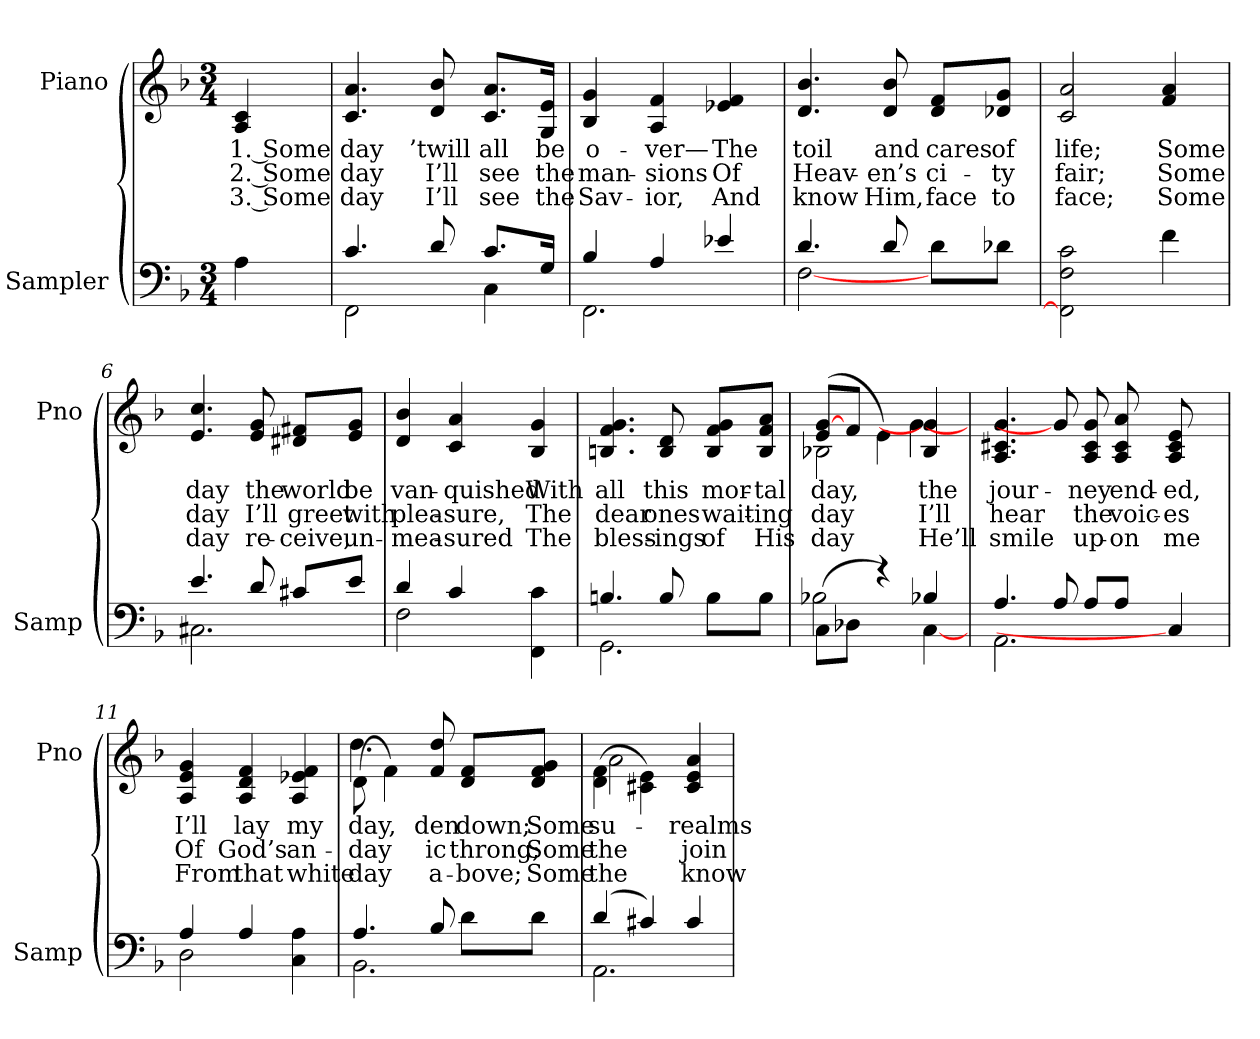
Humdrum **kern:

**kern	**text	**kern	**text	**text	**text
*part2	*part2	*part1	*part1	*part1	*part1
*staff2	*staff2	*staff1	*staff1	*staff1	*staff1
*I"Sampler	*	*I"Piano	*	*	*
*I'Samp	*	*I'Pno	*	*	*
*clefF4	*	*clefG2	*	*	*
*k[b-]	*	*k[b-]	*	*	*
*F:	*	*F:	*	*	*
*M3/4	*	*M3/4	*	*	*
=1	=1	=1	=1	=1	=1
4A	.	4A 4c	1. Some	2. Some	3. Some
=2	=2	=2	=2	=2	=2
*^	*	*	*	*	*
4.c/	2FF	.	4.c 4.a	day	day	day
8d/	.	.	8d 8b-	’twill	I’ll	I’ll
8.c/L	4C	.	8.c/ 8.a/L	all	see	see
16G/Jk	.	.	16G/ 16e/Jk	be	the	the
=3	=3	=3	=3	=3	=3	=3
4B-/	2.FF	.	4B- 4g	o-	man-	Sav-
4A/	.	.	4A 4f	-ver—	-sions	-ior,
4e-X/	.	.	4e-X 4f	The	Of	And
=4	=4	=4	=4	=4	=4	=4
4.d/	[2F	.	4.d 4.b-	toil	Heav-	know
8d/	.	.	8d 8b-	and	-en’s	Him,
8d\L	4ryy	.	8d/ 8f/L	cares	ci-	face
8d-X\J	.	.	8d-X/ 8g/J	of	-ty	to
*v	*v	*	*	*	*	*
=5	=5	=5	=5	=5	=5
2FF] 2F 2c	.	2c 2a	life;	fair;	face;
4f	.	4f 4a	Some	Some	Some
=6	=6	=6	=6	=6	=6
*^	*	*	*	*	*
4.e/	2.C#	.	4.e 4.cc	day	day	day
8d/	.	.	8e 8g	the	I’ll	re-
8c#X/L	.	.	8d#X/ 8f#X/L	world	greet	-ceive,
8e/J	.	.	8e/ 8g/J	be	with	un-
=7	=7	=7	=7	=7	=7	=7
4d/	2F	.	4d 4b-	van-	plea-	-mea-
4c/	.	.	4c 4a	-quished	-sure,	-sured
4FF 4c	4ryy	.	4B- 4g	With	The	The
=8	=8	=8	=8	=8	=8	=8
4.Bn/	2.GG	.	4.Bn 4.f 4.g	all	dear	bless-
8B/	.	.	8B 8d	this	ones	-ings
8B\L	.	.	8B/ 8f/ 8g/L	mor-	wait-	of
8B\J	.	.	8B/ 8f/ 8a/J	-tal	-ing	His
=9	=9	=9	=9	=9	=9	=9
*	*	*	*^	*	*	*
(8C\L	2B-X	.	(8e/ [8g/L	2B-X	day,	day	day
8D-X\J	.	.	8f/J	.	.	.	.
4r)	.	.	4e\)	.	.	.	.
4B-X	[4C	.	4B- 4g]	[4g	the	I’ll	He’ll
*	*	*	*v	*v	*	*	*
=10	=10	=10	=10	=10	=10	=10
4.A/	2.AA	.	4.A 4.c#X 4.g	jour-	hear	smile
8A/	.	.	8g]	.	.	.
8A/L	.	.	8A 8c# 8g	-ney	the	up-
8A/J	.	.	8A 8c# 8a	end-	voic-	-on
4ryy	4C]	.	8A 8c# 8e	-ed,	-es	me
.	.	.	8ryy	.	.	.
=11	=11	=11	=11	=11	=11	=11
4A/	2D	.	4A 4e 4g	I’ll	Of	From
4A/	.	.	4A 4d 4f	lay	God’s	that
4C 4A	4ryy	.	4A 4e-X 4f	my	an-	white
=12	=12	=12	=12	=12	=12	=12
*	*	*	*^	*	*	*
4.A/	2.BB-	.	(8d\	4.dd	day,	day	day
.	.	.	4f\)	.	.	.	.
8B-	.	.	8f 8dd	4.ryy	-den	-ic	a-
8d\L	.	.	8d/ 8f/L	.	down;	throng;	-bove;
8d\J	.	.	8d/ 8f/ 8g/J	.	Some	Some	Some
=13	=13	=13	=13	=13	=13	=13	=13
(4d/	2.AA	.	(4d\ 4f\	2a	su-	the	the
4c#X/)	.	.	4c#X\ 4e\)	.	.	.	.
4c#/	.	.	4c# 4e 4a	4ryy	realms	join	know
*v	*v	*	*	*	*	*	*
*	*	*v	*v	*	*	*
=	=	=	=	=	=
*-	*-	*-	*-	*-	*-
